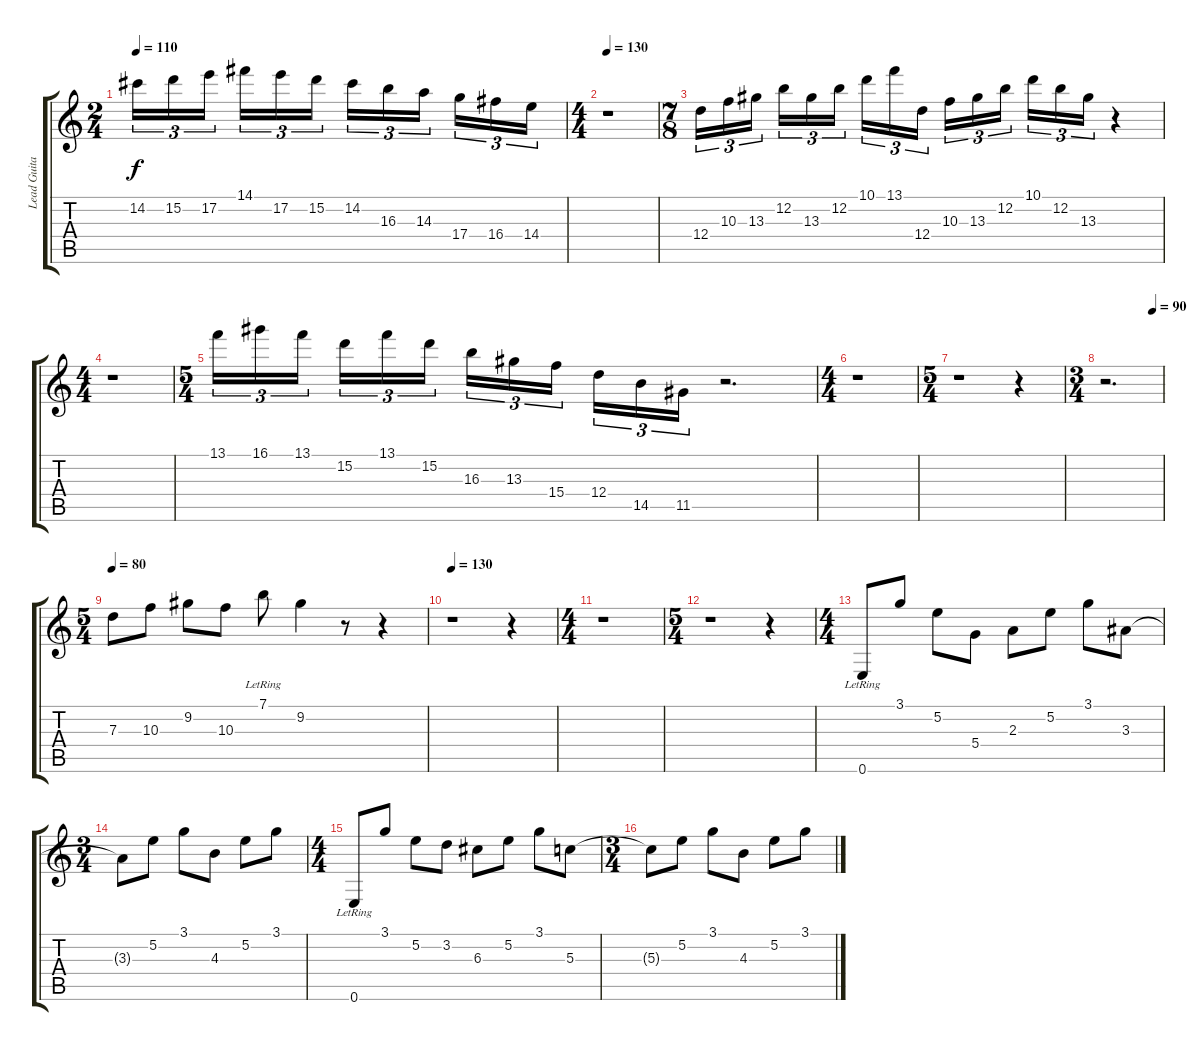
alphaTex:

\track ("Lead Guitar II" "Lead Guita") {instrument overdrivenguitar}
\staff {score tabs}
\tuning (E4 B3 G3 D3 A2 E2) {hide}
\ts (2 4)
\tempo 110
\clef g2
\ks c
14.2.16{tu (3 2) dy f} 15.2.16{tu (3 2)} 17.2.16{tu (3 2) beam splitsecondary} 14.1.16{tu (3 2)} 17.2.16{tu (3 2)} 15.2.16{tu (3 2)} 14.2.16{tu (3 2)} 16.3.16{tu (3 2)} 14.3.16{tu (3 2) beam splitsecondary} 17.4.16{tu (3 2)} 16.4.16{tu (3 2)} 14.4.16{tu (3 2)} |
\ts (4 4)
\tempo 130
r.1 |
\ts (7 8)
12.4.16{tu (3 2)} 10.3.16{tu (3 2)} 13.3.16{tu (3 2)} 12.2.16{tu (3 2)} 13.3.16{tu (3 2)} 12.2.16{tu (3 2)} 10.1.16{tu (3 2)} 13.1.16{tu (3 2)} 12.4.16{tu (3 2)} 10.3.16{tu (3 2)} 13.3.16{tu (3 2)} 12.2.16{tu (3 2)} 10.1.16{tu (3 2)} 12.2.16{tu (3 2)} 13.3.16{tu (3 2)} r.4 |
\ts (4 4)
r.1 |
\ts (5 4)
13.1.16{tu (3 2)} 16.1.16{tu (3 2)} 13.1.16{tu (3 2) beam splitsecondary} 15.2.16{tu (3 2)} 13.1.16{tu (3 2)} 15.2.16{tu (3 2)} 16.3.16{tu (3 2)} 13.3.16{tu (3 2)} 15.4.16{tu (3 2) beam splitsecondary} 12.4.16{tu (3 2)} 14.5.16{tu (3 2)} 11.5.16{tu (3 2)} r.2{d} |
\ts (4 4)
r.1 |
\ts (5 4)
r.1 r.4 |
\ts (3 4)
\tempo (90 0.8333333333333334)
r.2{d} |
\ts (5 4)
\tempo 80
7.3.8{instrument electricguitarclean} 10.3.8 9.2.8 10.3.8 7.1{lr}.8 9.2.4 r.8 r.4 |
\tempo 130
r.1 r.4 |
\ts (4 4)
r.1 |
\ts (5 4)
r.1 r.4 |
\ts (4 4)
0.6{lr}.8 3.1.8 5.2.8 5.4.8 2.3.8 5.2.8 3.1.8 3.3.8 |
\ts (3 4)
3.3{t}.8 5.2.8 3.1.8 4.3.8 5.2.8 3.1.8 |
\ts (4 4)
0.6{lr}.8 3.1.8 5.2.8 3.2.8 6.3.8 5.2.8 3.1.8 5.3.8 |
\ts (3 4)
5.3{t}.8 5.2.8 3.1.8 4.3.8 5.2.8 3.1.8
